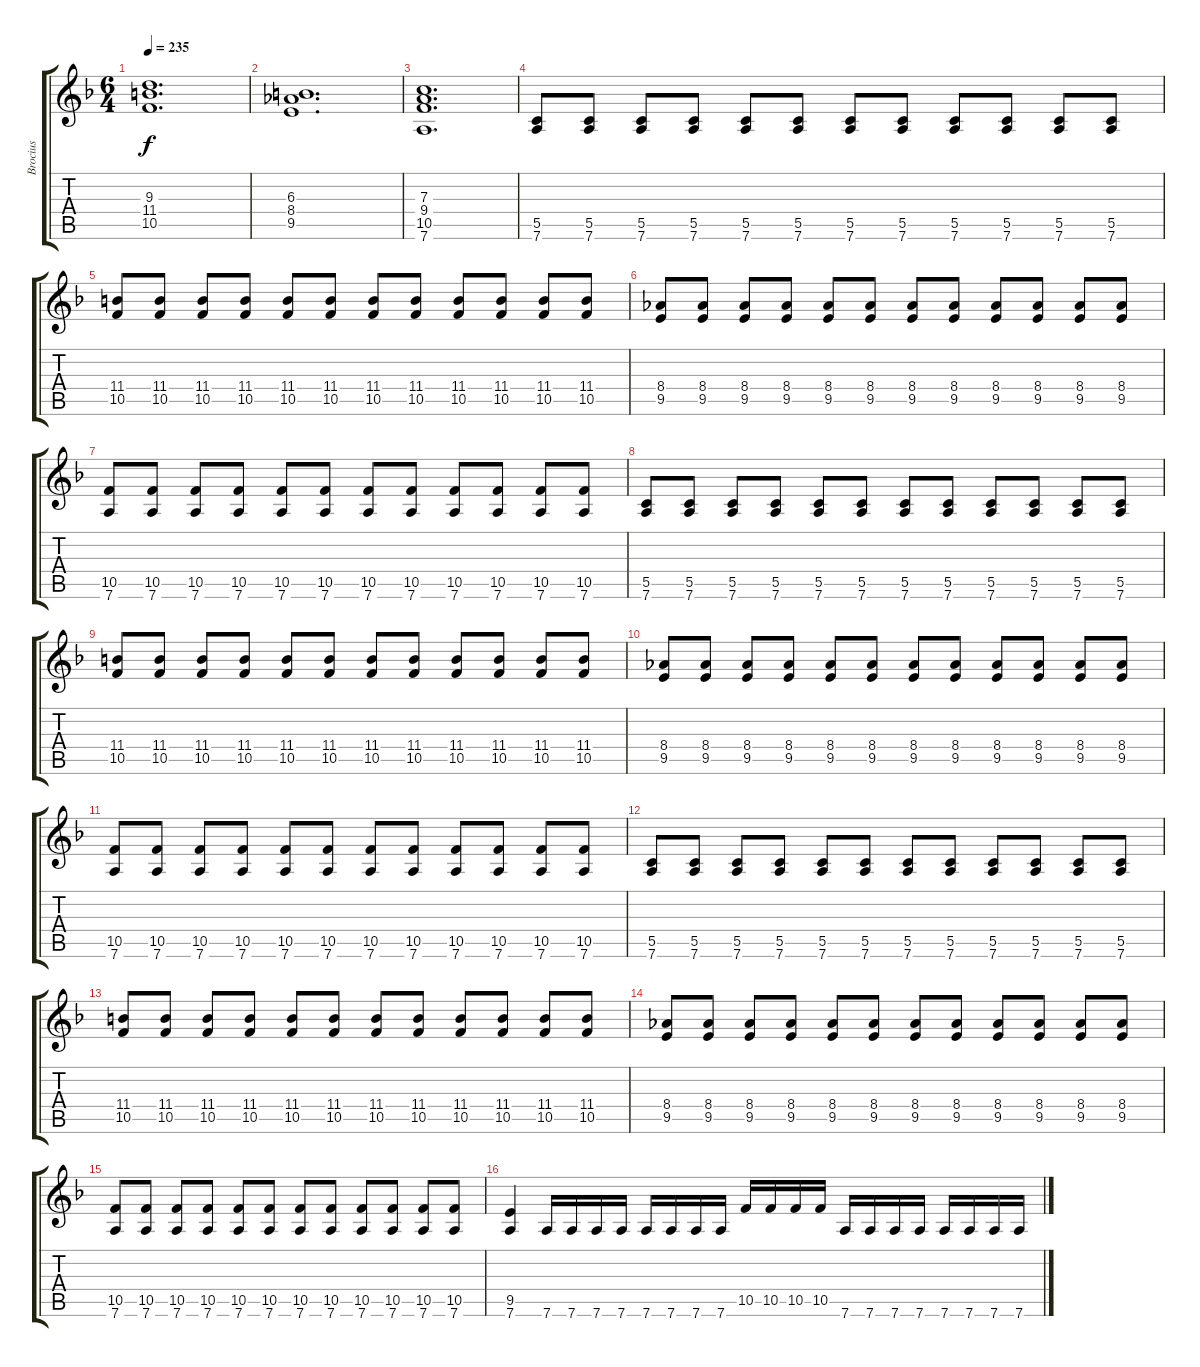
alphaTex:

\track ("Brocius" "Brocius") {instrument distortionguitar}
\staff {score tabs}
\tuning (D4 A3 F3 C3 G2 D2) {hide}
\ts (6 4)
\tempo 235
\clef g2
\ks f
(9.3 11.4 10.5).1{d dy f} |
(6.3 8.4 9.5).1{d} |
(7.3 9.4 10.5 7.6).1{d} |
(5.5 7.6).8 (5.5 7.6).8 (5.5 7.6).8 (5.5 7.6).8 (5.5 7.6).8 (5.5 7.6).8 (5.5 7.6).8 (5.5 7.6).8 (5.5 7.6).8 (5.5 7.6).8 (5.5 7.6).8 (5.5 7.6).8 |
(11.4 10.5).8 (11.4 10.5).8 (11.4 10.5).8 (11.4 10.5).8 (11.4 10.5).8 (11.4 10.5).8 (11.4 10.5).8 (11.4 10.5).8 (11.4 10.5).8 (11.4 10.5).8 (11.4 10.5).8 (11.4 10.5).8 |
(8.4 9.5).8 (8.4 9.5).8 (8.4 9.5).8 (8.4 9.5).8 (8.4 9.5).8 (8.4 9.5).8 (8.4 9.5).8 (8.4 9.5).8 (8.4 9.5).8 (8.4 9.5).8 (8.4 9.5).8 (8.4 9.5).8 |
(10.5 7.6).8 (10.5 7.6).8 (10.5 7.6).8 (10.5 7.6).8 (10.5 7.6).8 (10.5 7.6).8 (10.5 7.6).8 (10.5 7.6).8 (10.5 7.6).8 (10.5 7.6).8 (10.5 7.6).8 (10.5 7.6).8 |
(5.5 7.6).8 (5.5 7.6).8 (5.5 7.6).8 (5.5 7.6).8 (5.5 7.6).8 (5.5 7.6).8 (5.5 7.6).8 (5.5 7.6).8 (5.5 7.6).8 (5.5 7.6).8 (5.5 7.6).8 (5.5 7.6).8 |
(11.4 10.5).8 (11.4 10.5).8 (11.4 10.5).8 (11.4 10.5).8 (11.4 10.5).8 (11.4 10.5).8 (11.4 10.5).8 (11.4 10.5).8 (11.4 10.5).8 (11.4 10.5).8 (11.4 10.5).8 (11.4 10.5).8 |
(8.4 9.5).8 (8.4 9.5).8 (8.4 9.5).8 (8.4 9.5).8 (8.4 9.5).8 (8.4 9.5).8 (8.4 9.5).8 (8.4 9.5).8 (8.4 9.5).8 (8.4 9.5).8 (8.4 9.5).8 (8.4 9.5).8 |
(10.5 7.6).8 (10.5 7.6).8 (10.5 7.6).8 (10.5 7.6).8 (10.5 7.6).8 (10.5 7.6).8 (10.5 7.6).8 (10.5 7.6).8 (10.5 7.6).8 (10.5 7.6).8 (10.5 7.6).8 (10.5 7.6).8 |
(5.5 7.6).8 (5.5 7.6).8 (5.5 7.6).8 (5.5 7.6).8 (5.5 7.6).8 (5.5 7.6).8 (5.5 7.6).8 (5.5 7.6).8 (5.5 7.6).8 (5.5 7.6).8 (5.5 7.6).8 (5.5 7.6).8 |
(11.4 10.5).8 (11.4 10.5).8 (11.4 10.5).8 (11.4 10.5).8 (11.4 10.5).8 (11.4 10.5).8 (11.4 10.5).8 (11.4 10.5).8 (11.4 10.5).8 (11.4 10.5).8 (11.4 10.5).8 (11.4 10.5).8 |
(8.4 9.5).8 (8.4 9.5).8 (8.4 9.5).8 (8.4 9.5).8 (8.4 9.5).8 (8.4 9.5).8 (8.4 9.5).8 (8.4 9.5).8 (8.4 9.5).8 (8.4 9.5).8 (8.4 9.5).8 (8.4 9.5).8 |
(10.5 7.6).8 (10.5 7.6).8 (10.5 7.6).8 (10.5 7.6).8 (10.5 7.6).8 (10.5 7.6).8 (10.5 7.6).8 (10.5 7.6).8 (10.5 7.6).8 (10.5 7.6).8 (10.5 7.6).8 (10.5 7.6).8 |
(9.5 7.6).4 7.6.16 7.6.16 7.6.16 7.6.16 7.6.16 7.6.16 7.6.16 7.6.16 10.5.16 10.5.16 10.5.16 10.5.16 7.6.16 7.6.16 7.6.16 7.6.16 7.6.16 7.6.16 7.6.16 7.6.16
